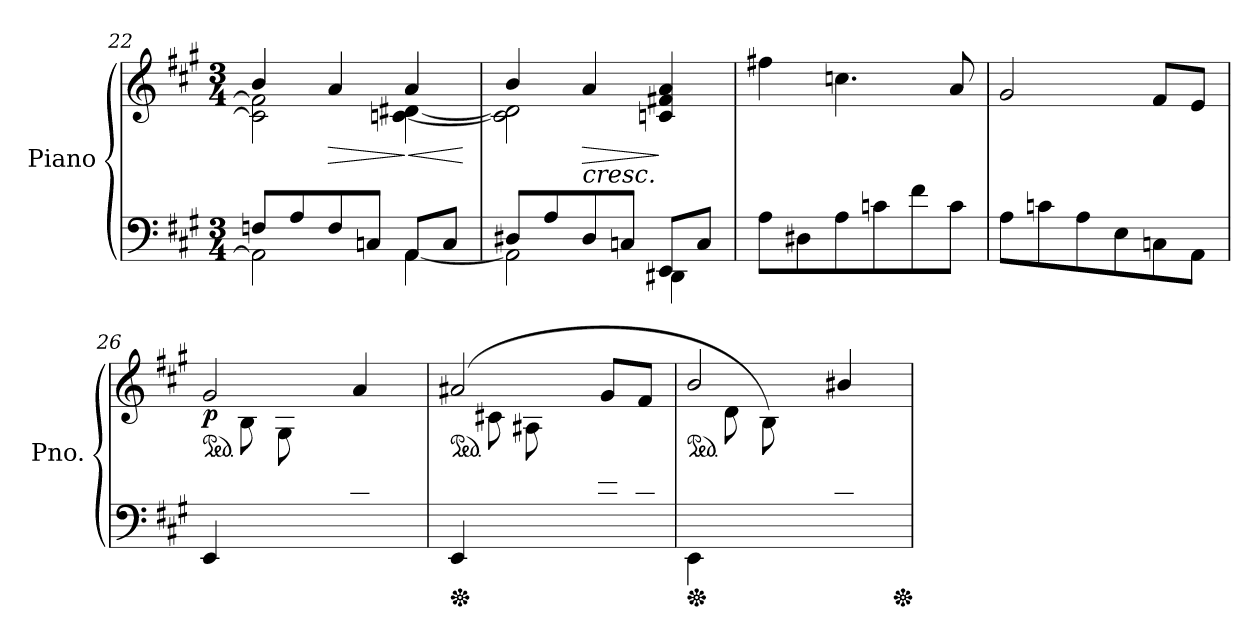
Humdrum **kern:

**kern	**kern	**dynam
*part1	*part1	*part1
*staff2	*staff1	*staff1/2
*I"Piano	*	*
*I'Pno.	*	*
*clefF4	*clefG2	*
*k[f#c#g#]	*k[f#c#g#]	*
*M3/4	*M3/4	*
=22	=22	=22
*^	*^	*
8Fn/L	2AA\]	4b/	2c\] 2f\]	.
8A/	.	.	.	.
!	!	!	!	!LO:HP:b
8F/	.	4a/	.	>
8Cn/J	.	.	.	.
!	!	!	!	!LO:HP:n=1:b
8AA/L	[4AA\	4a/	[4cn\ [4d#X\	] <
8C/J	.	.	.	.
*v	*v	*	*	*
*	*v	*v	*
.	.	[
!!LO:LB:g=z
=23	=23	=23
*^	*^	*
8D#X/L	2AA\]	4b/	2c\] 2d#\]	.
8A/	.	.	.	.
!	!	!LO:TX:b:i:t=cresc.	!	!
!	!	!	!	!LO:HP:b
8D#/	.	4a/	.	>
8Cn/J	.	.	.	.
8EE/L	4DD#X\	4cn/ 4f#X/ 4a/	4ryy	]
8C/J	.	.	.	.
*v	*v	*	*	*
*	*v	*v	*
=24	=24	=24
8A\L	4ff#X\	.
8D#X\	.	.
8A\	4.ccn\	.
8cn\	.	.
8f#\	.	.
8c\J	8a/	.
=25	=25	=25
8A\L	2g#/	.
8cn\	.	.
8A\	.	.
8E\	.	.
8Cn\	8f#/L	.
8AA\J	8e/J	.
=26	=26	=26
*^	*^	*
*	*	*ped	*	*
!	!	!	!	!LO:DY:b
4.ryy	4EE/	2g#/	8g#\Lyy	p
.	.	.	8B\	.
.	2ryy	.	8G#\	.
8E/	.	.	4.ryy	.
8cn/	.	4a/	.	.
8A/J	.	.	.	.
=27	=27	=27	=27	=27
*Xped	*	*	*	*
*	*	*ped	*	*
4.ryy	4EE/	(>2a#X/	8a#X\Lyy	.
.	.	.	8c#X\	.
.	2ryy	.	8A#X\	.
8E/	.	.	4.ryy	.
8e/	.	8g#/L	.	.
8c#/J	.	8f#/J	.	.
!!LO:PB:g=z	!!
=28	=28	=28	=28	=28
*Xped	*	*	*	*
*	*	*ped	*	*
4.ryy	4EE\	2b/	8b\Lyy	.
.	.	.	8d\	.
.	2ryy	.	8B\)	.
8E/	.	.	4.ryy	.
8d#X/	.	4b#X/	.	.
8B#X/J	.	.	.	.
*v	*v	*	*	*
*	*v	*v	*
*Xped	*	*
=	=	=
*-	*-	*-
